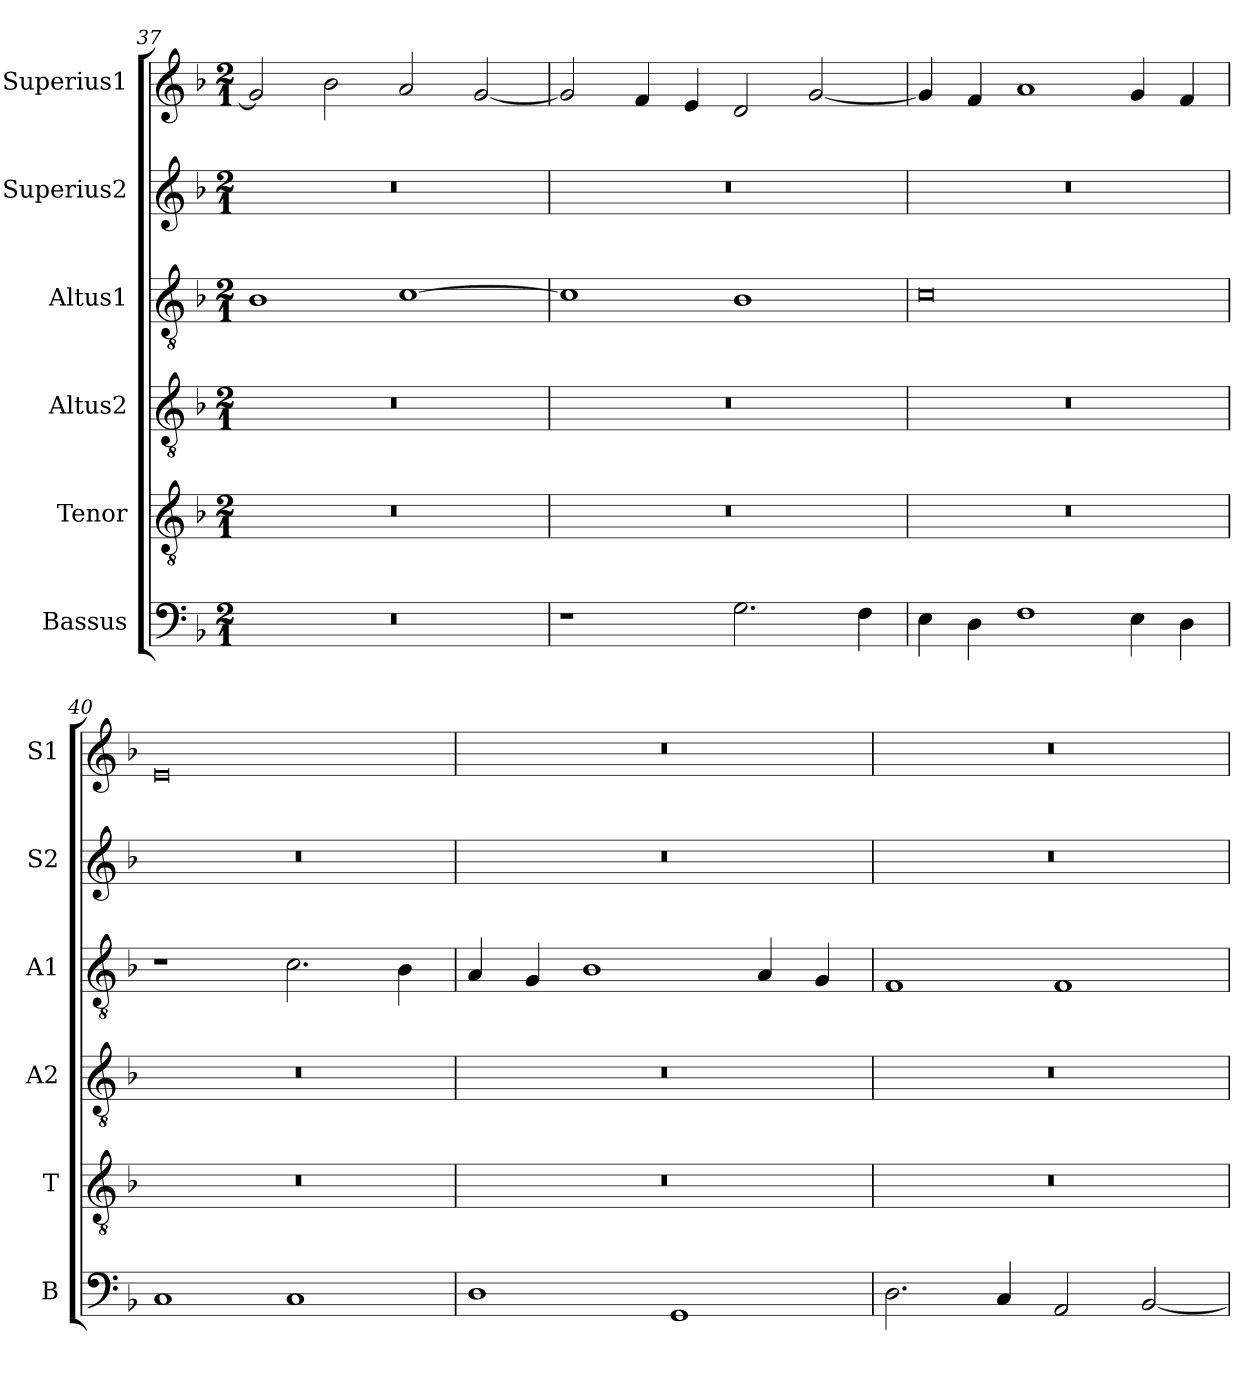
**kern	**kern	**kern	**kern	**kern	**kern
*part6	*part5	*part4	*part3	*part2	*part1
*staff6	*staff5	*staff4	*staff3	*staff2	*staff1
*I"Bassus	*I"Tenor	*I"Altus2	*I"Altus1	*I"Superius2	*I"Superius1
*I'B	*I'T	*I'A2	*I'A1	*I'S2	*I'S1
*clefF4	*clefGv2	*clefGv2	*clefGv2	*clefG2	*clefG2
*k[b-]	*k[b-]	*k[b-]	*k[b-]	*k[b-]	*k[b-]
*M2/1	*M2/1	*M2/1	*M2/1	*M2/1	*M2/1
=37	=37	=37	=37	=37	=37
0r	0r	0r	1B-	0r	2g/]
.	.	.	.	.	2b-\
.	.	.	[1c	.	2a/
.	.	.	.	.	[2g/
=38	=38	=38	=38	=38	=38
1r	0r	0r	1c]	0r	2g/]
.	.	.	.	.	4f/
.	.	.	.	.	4e/
2.G\	.	.	1B-	.	2d/
.	.	.	.	.	[2g/
4F\	.	.	.	.	.
=39	=39	=39	=39	=39	=39
4E\	0r	0r	0c	0r	4g/]
4D\	.	.	.	.	4f/
1F	.	.	.	.	1a
4E\	.	.	.	.	4g/
4D\	.	.	.	.	4f/
=40	=40	=40	=40	=40	=40
1C	0r	0r	1r	0r	0e
1C	.	.	2.c\	.	.
.	.	.	4B-\	.	.
=41	=41	=41	=41	=41	=41
1D	0r	0r	4A/	0r	0r
.	.	.	4G/	.	.
.	.	.	1B-	.	.
1GG	.	.	.	.	.
.	.	.	4A/	.	.
.	.	.	4G/	.	.
=42	=42	=42	=42	=42	=42
2.D\	0r	0r	1F	0r	0r
4C/	.	.	.	.	.
2AA/	.	.	1F	.	.
[2BB-/	.	.	.	.	.
=	=	=	=	=	=
*-	*-	*-	*-	*-	*-
